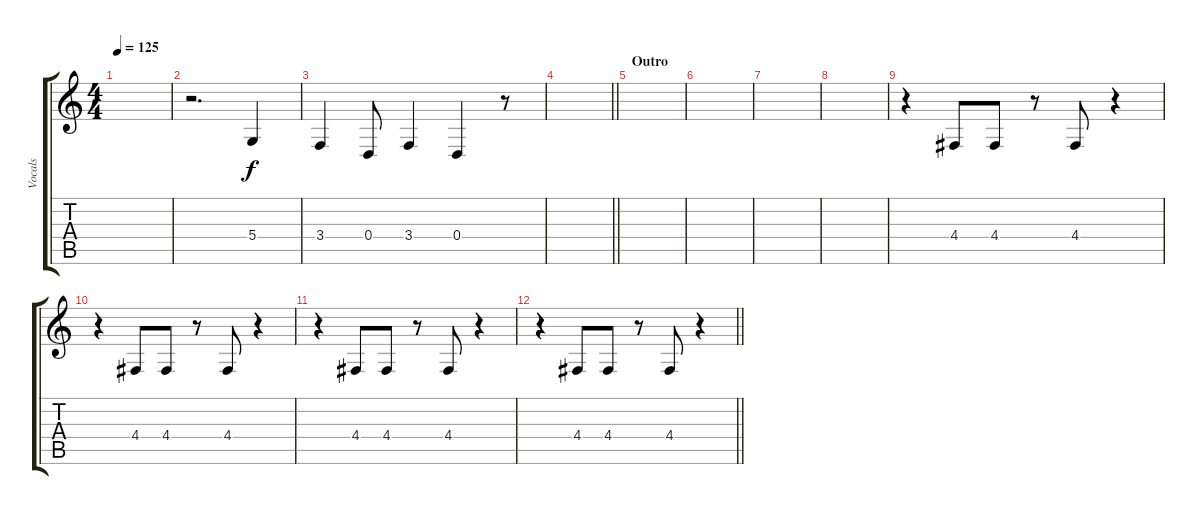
\track ("Vocals" "Vocals") {instrument harpsichord}
\staff {score tabs}
\tuning (E4 B3 G3 D3 A2 D2) {hide}
\ts (4 4)
\tempo 125
\clef g2
\ks c
|
r.2{d} 5.4.4 |
3.4.4 0.4.8 3.4.4 0.4.4 r.8 |
\barLineRight lightlight
|
\section ("" "Outro")
|
|
|
|
r.4 4.4.8{dy f} 4.4.8 r.8 4.4.8 r.4 |
r.4 4.4.8 4.4.8 r.8 4.4.8 r.4 |
r.4 4.4.8 4.4.8 r.8 4.4.8 r.4 |
\barLineRight lightlight
r.4 4.4.8 4.4.8 r.8 4.4.8 r.4
